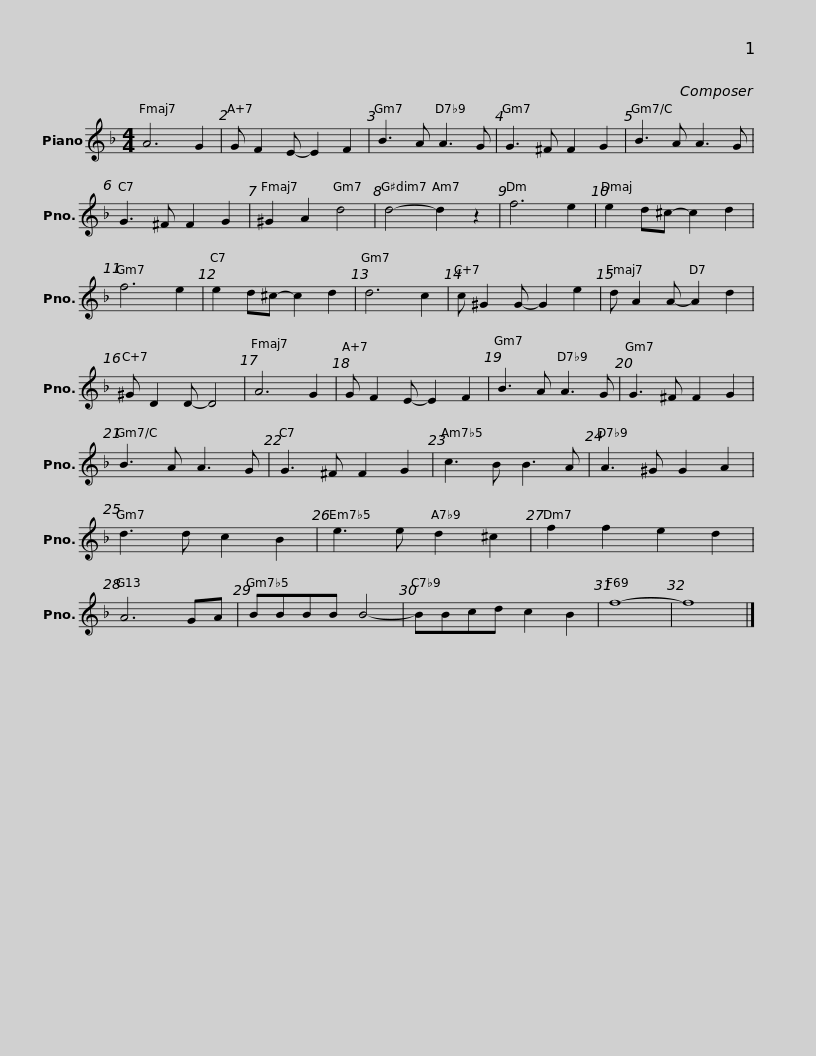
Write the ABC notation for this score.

X:1
L:1/8
M:4/4
I:linebreak $
K:F
V:1 treble
V:1
 A6 G2 | G F2 E- E2 F2 | B3 A A3 G | G3 ^F F2 G2 |$ B3 A A3 G | %5
 G3 ^F F2 G2 | ^G2 A2 d4 | d4- d2 z2 |$ f6 e2 | e2 d^c- c2 d2 | %10
 f6 e2 | e2 d^c- c2 d2 |$ d6 c2 | c ^G2 G- G2 e2 | d A2 A- A2 d2 | %15
 ^G D2 D- D4 |$ A6 G2 | G F2 E- E2 F2 | B3 A A3 G | G3 ^F F2 G2 |$ %20
 B3 A A3 G | G3 ^F F2 G2 | c3 B B3 A | A3 ^G G2 A2 |$ d3 d c2 B2 | %25
 e3 e d2 ^c2 | f2 f2 e2 d2 | A6 GA |$ BBBB B4- | BBcd c2 B2 | %30
 f8- | f8 |] %32
